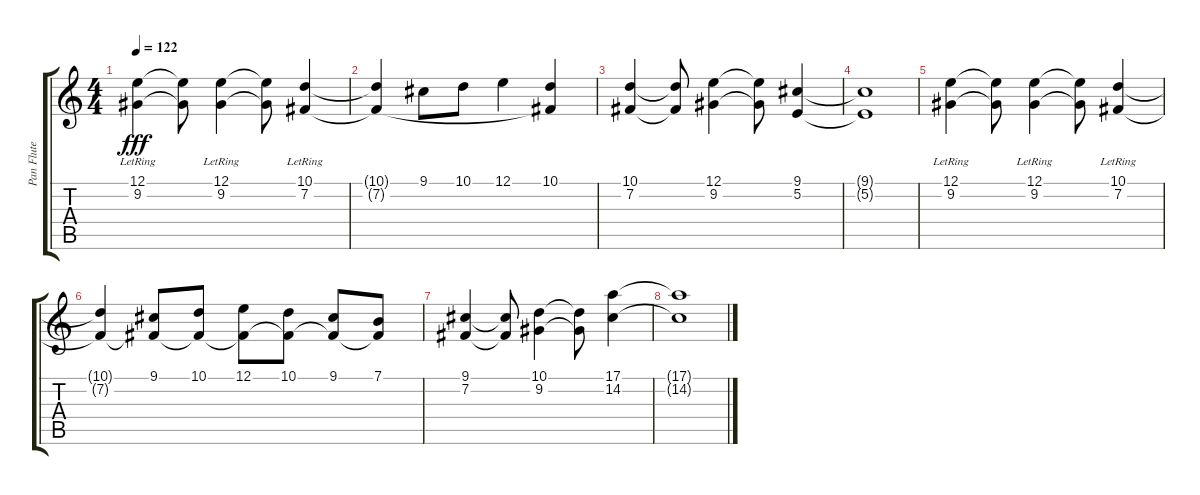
\track ("Pan Flute" "Pan Flute") {instrument panflute}
\staff {score tabs}
\tuning (E4 B3 G3 D3 A2 E2) {hide}
\ts (4 4)
\tempo 122
\clef g2
\ks c
(12.1 9.2{lr}).4{dy fff} (12.1{t} 9.2{t}).8 (12.1{lr} 9.2{lr}).4 (12.1{t} 9.2{t}).8 (10.1{lr} 7.2).4 |
(10.1{t} 7.2{t}).4 9.1.8 10.1.8 12.1.4 (10.1 7.2{t}).4 |
(10.1 7.2).4 (10.1{t} 7.2{t}).8 (12.1 9.2).4 (12.1{t} 9.2{t}).8 (9.1 5.2).4 |
(9.1{t} 5.2{t}).1 |
(12.1 9.2{lr}).4 (12.1{t} 9.2{t}).8 (12.1{lr} 9.2{lr}).4 (12.1{t} 9.2{t}).8 (10.1{lr} 7.2).4 |
(10.1{t} 7.2{t}).4 (9.1 7.2{t}).8 (10.1 7.2{t}).8 (12.1 7.2{t}).8 (10.1 7.2{t}).8 (9.1 7.2{t}).8 (7.1 7.2{t}).8 |
(9.1 7.2).4 (9.1{t} 7.2{t}).8 (10.1 9.2).4 (10.1{t} 9.2{t}).8 (17.1 14.2).4 |
(17.1{t} 14.2{t}).1
